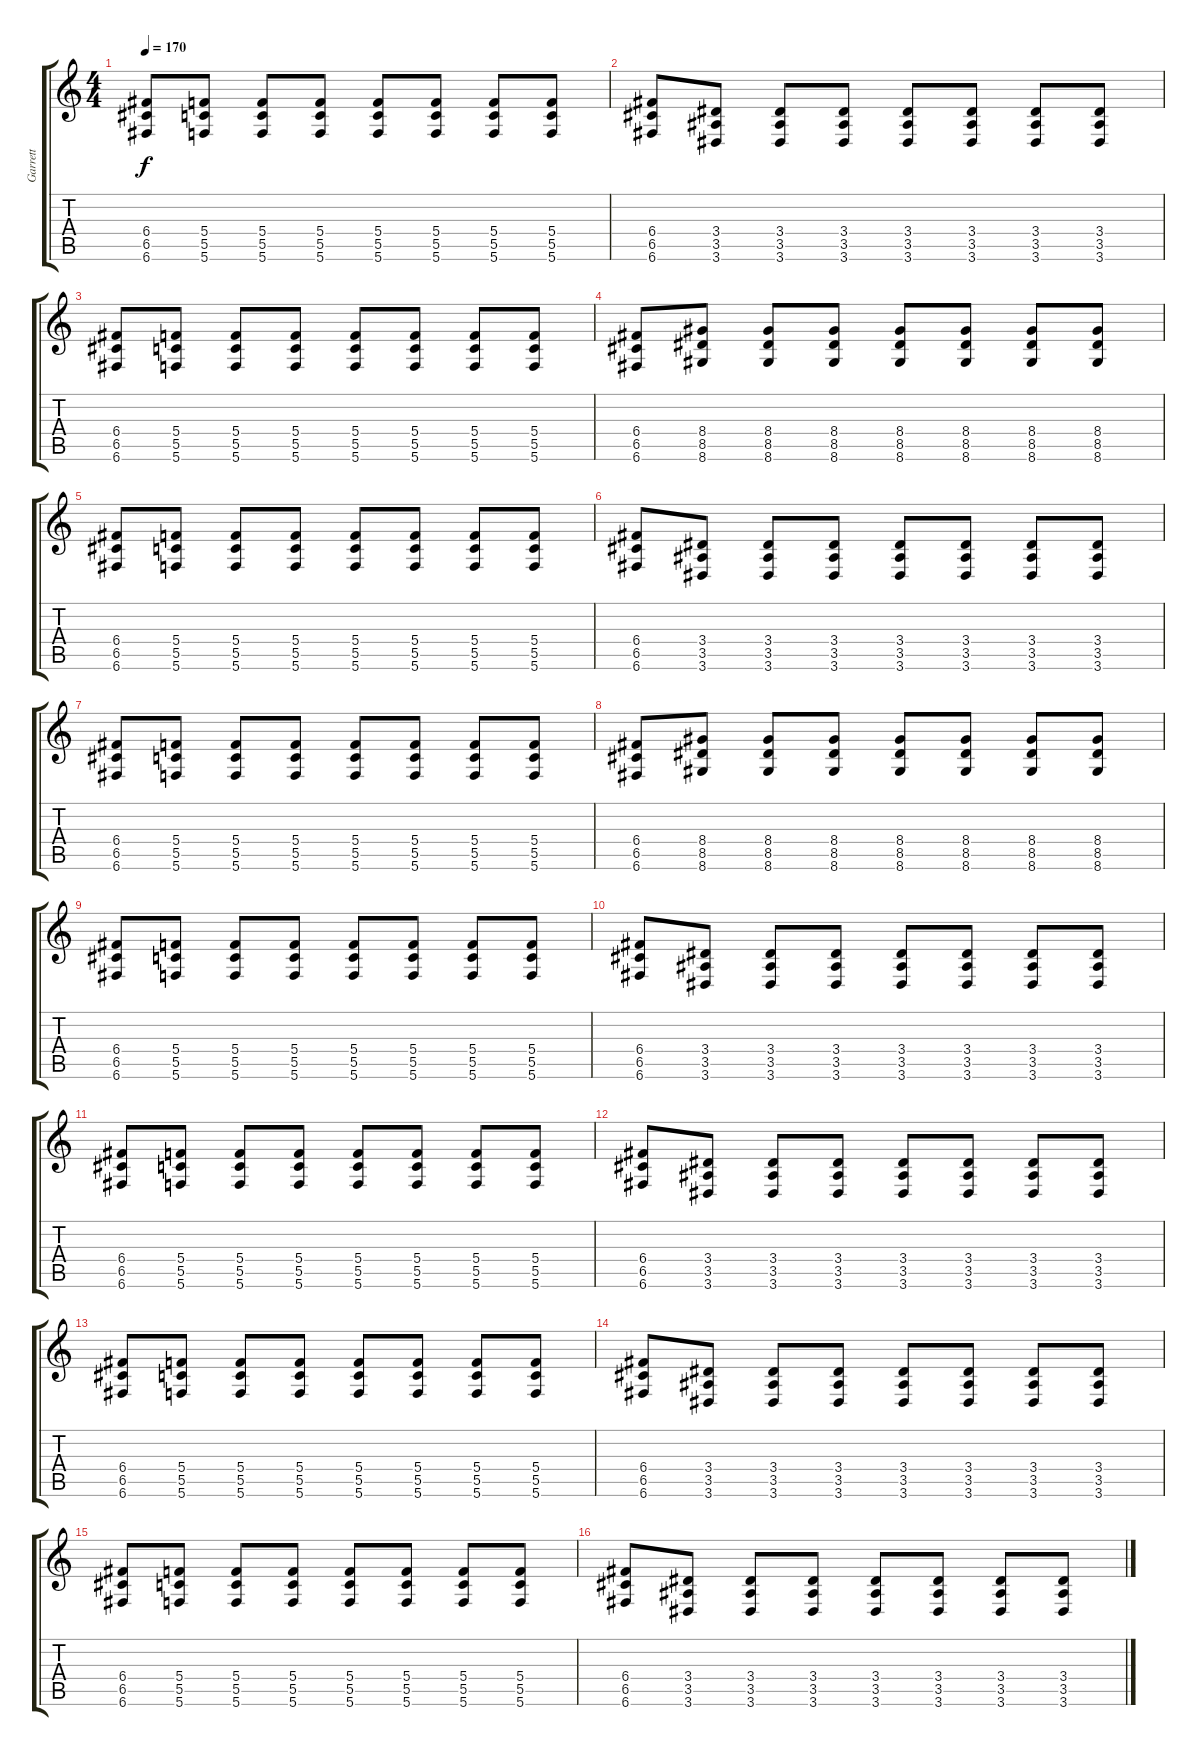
\track ("Garrett" "Garrett") {instrument overdrivenguitar}
\staff {score tabs}
\tuning (D4 A3 F3 C3 G2 C2) {hide}
\ts (4 4)
\tempo 170
\clef g2
\ks c
(6.4 6.5 6.6).8{dy f} (5.4 5.5 5.6).8 (5.4 5.5 5.6).8 (5.4 5.5 5.6).8 (5.4 5.5 5.6).8 (5.4 5.5 5.6).8 (5.4 5.5 5.6).8 (5.4 5.5 5.6).8 |
(6.4 6.5 6.6).8 (3.4 3.5 3.6).8 (3.4 3.5 3.6).8 (3.4 3.5 3.6).8 (3.4 3.5 3.6).8 (3.4 3.5 3.6).8 (3.4 3.5 3.6).8 (3.4 3.5 3.6).8 |
(6.4 6.5 6.6).8 (5.4 5.5 5.6).8 (5.4 5.5 5.6).8 (5.4 5.5 5.6).8 (5.4 5.5 5.6).8 (5.4 5.5 5.6).8 (5.4 5.5 5.6).8 (5.4 5.5 5.6).8 |
(6.4 6.5 6.6).8 (8.4 8.5 8.6).8 (8.4 8.5 8.6).8 (8.4 8.5 8.6).8 (8.4 8.5 8.6).8 (8.4 8.5 8.6).8 (8.4 8.5 8.6).8 (8.4 8.5 8.6).8 |
(6.4 6.5 6.6).8 (5.4 5.5 5.6).8 (5.4 5.5 5.6).8 (5.4 5.5 5.6).8 (5.4 5.5 5.6).8 (5.4 5.5 5.6).8 (5.4 5.5 5.6).8 (5.4 5.5 5.6).8 |
(6.4 6.5 6.6).8 (3.4 3.5 3.6).8 (3.4 3.5 3.6).8 (3.4 3.5 3.6).8 (3.4 3.5 3.6).8 (3.4 3.5 3.6).8 (3.4 3.5 3.6).8 (3.4 3.5 3.6).8 |
(6.4 6.5 6.6).8 (5.4 5.5 5.6).8 (5.4 5.5 5.6).8 (5.4 5.5 5.6).8 (5.4 5.5 5.6).8 (5.4 5.5 5.6).8 (5.4 5.5 5.6).8 (5.4 5.5 5.6).8 |
(6.4 6.5 6.6).8 (8.4 8.5 8.6).8 (8.4 8.5 8.6).8 (8.4 8.5 8.6).8 (8.4 8.5 8.6).8 (8.4 8.5 8.6).8 (8.4 8.5 8.6).8 (8.4 8.5 8.6).8 |
(6.4 6.5 6.6).8 (5.4 5.5 5.6).8 (5.4 5.5 5.6).8 (5.4 5.5 5.6).8 (5.4 5.5 5.6).8 (5.4 5.5 5.6).8 (5.4 5.5 5.6).8 (5.4 5.5 5.6).8 |
(6.4 6.5 6.6).8 (3.4 3.5 3.6).8 (3.4 3.5 3.6).8 (3.4 3.5 3.6).8 (3.4 3.5 3.6).8 (3.4 3.5 3.6).8 (3.4 3.5 3.6).8 (3.4 3.5 3.6).8 |
(6.4 6.5 6.6).8 (5.4 5.5 5.6).8 (5.4 5.5 5.6).8 (5.4 5.5 5.6).8 (5.4 5.5 5.6).8 (5.4 5.5 5.6).8 (5.4 5.5 5.6).8 (5.4 5.5 5.6).8 |
(6.4 6.5 6.6).8 (3.4 3.5 3.6).8 (3.4 3.5 3.6).8 (3.4 3.5 3.6).8 (3.4 3.5 3.6).8 (3.4 3.5 3.6).8 (3.4 3.5 3.6).8 (3.4 3.5 3.6).8 |
(6.4 6.5 6.6).8 (5.4 5.5 5.6).8 (5.4 5.5 5.6).8 (5.4 5.5 5.6).8 (5.4 5.5 5.6).8 (5.4 5.5 5.6).8 (5.4 5.5 5.6).8 (5.4 5.5 5.6).8 |
(6.4 6.5 6.6).8 (3.4 3.5 3.6).8 (3.4 3.5 3.6).8 (3.4 3.5 3.6).8 (3.4 3.5 3.6).8 (3.4 3.5 3.6).8 (3.4 3.5 3.6).8 (3.4 3.5 3.6).8 |
(6.4 6.5 6.6).8 (5.4 5.5 5.6).8 (5.4 5.5 5.6).8 (5.4 5.5 5.6).8 (5.4 5.5 5.6).8 (5.4 5.5 5.6).8 (5.4 5.5 5.6).8 (5.4 5.5 5.6).8 |
(6.4 6.5 6.6).8 (3.4 3.5 3.6).8 (3.4 3.5 3.6).8 (3.4 3.5 3.6).8 (3.4 3.5 3.6).8 (3.4 3.5 3.6).8 (3.4 3.5 3.6).8 (3.4 3.5 3.6).8
